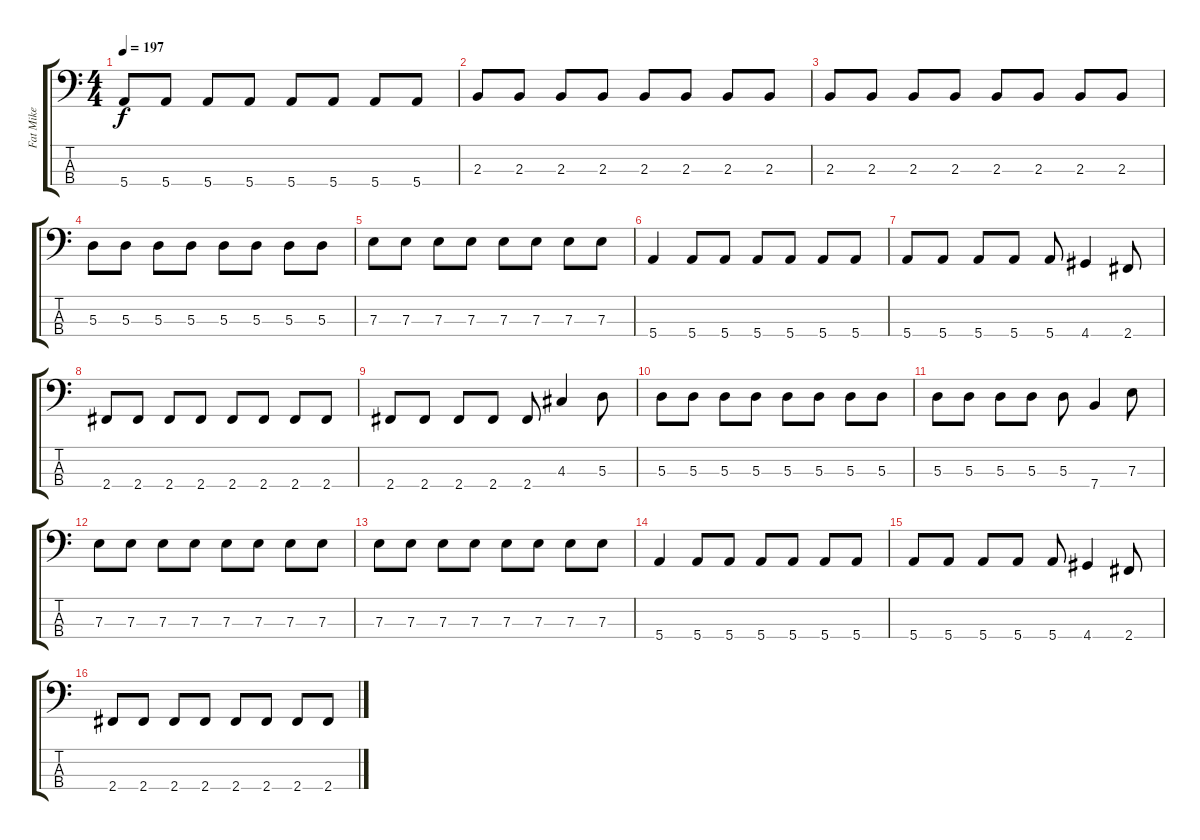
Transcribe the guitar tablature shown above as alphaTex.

\track ("Fat Mike" "Fat Mike") {instrument electricbasspick}
\staff {score tabs}
\tuning (G2 D2 A1 E1) {hide}
\ts (4 4)
\tempo 197
\clef f4
\ks c
5.4{t}.8{dy f} 5.4.8 5.4.8 5.4.8 5.4.8 5.4.8 5.4.8 5.4.8 |
2.3.8 2.3.8 2.3.8 2.3.8 2.3.8 2.3.8 2.3.8 2.3.8 |
2.3.8 2.3.8 2.3.8 2.3.8 2.3.8 2.3.8 2.3.8 2.3.8 |
5.3.8 5.3.8 5.3.8 5.3.8 5.3.8 5.3.8 5.3.8 5.3.8 |
7.3.8 7.3.8 7.3.8 7.3.8 7.3.8 7.3.8 7.3.8 7.3.8 |
5.4.4 5.4.8 5.4.8 5.4.8 5.4.8 5.4.8 5.4.8 |
5.4.8 5.4.8 5.4.8 5.4.8 5.4.8 4.4.4 2.4.8 |
2.4.8 2.4.8 2.4.8 2.4.8 2.4.8 2.4.8 2.4.8 2.4.8 |
2.4.8 2.4.8 2.4.8 2.4.8 2.4.8 4.3.4 5.3.8 |
5.3.8 5.3.8 5.3.8 5.3.8 5.3.8 5.3.8 5.3.8 5.3.8 |
5.3.8 5.3.8 5.3.8 5.3.8 5.3.8 7.4.4 7.3.8 |
7.3.8 7.3.8 7.3.8 7.3.8 7.3.8 7.3.8 7.3.8 7.3.8 |
7.3.8 7.3.8 7.3.8 7.3.8 7.3.8 7.3.8 7.3.8 7.3.8 |
5.4.4 5.4.8 5.4.8 5.4.8 5.4.8 5.4.8 5.4.8 |
5.4.8 5.4.8 5.4.8 5.4.8 5.4.8 4.4.4 2.4.8 |
2.4.8 2.4.8 2.4.8 2.4.8 2.4.8 2.4.8 2.4.8 2.4.8
